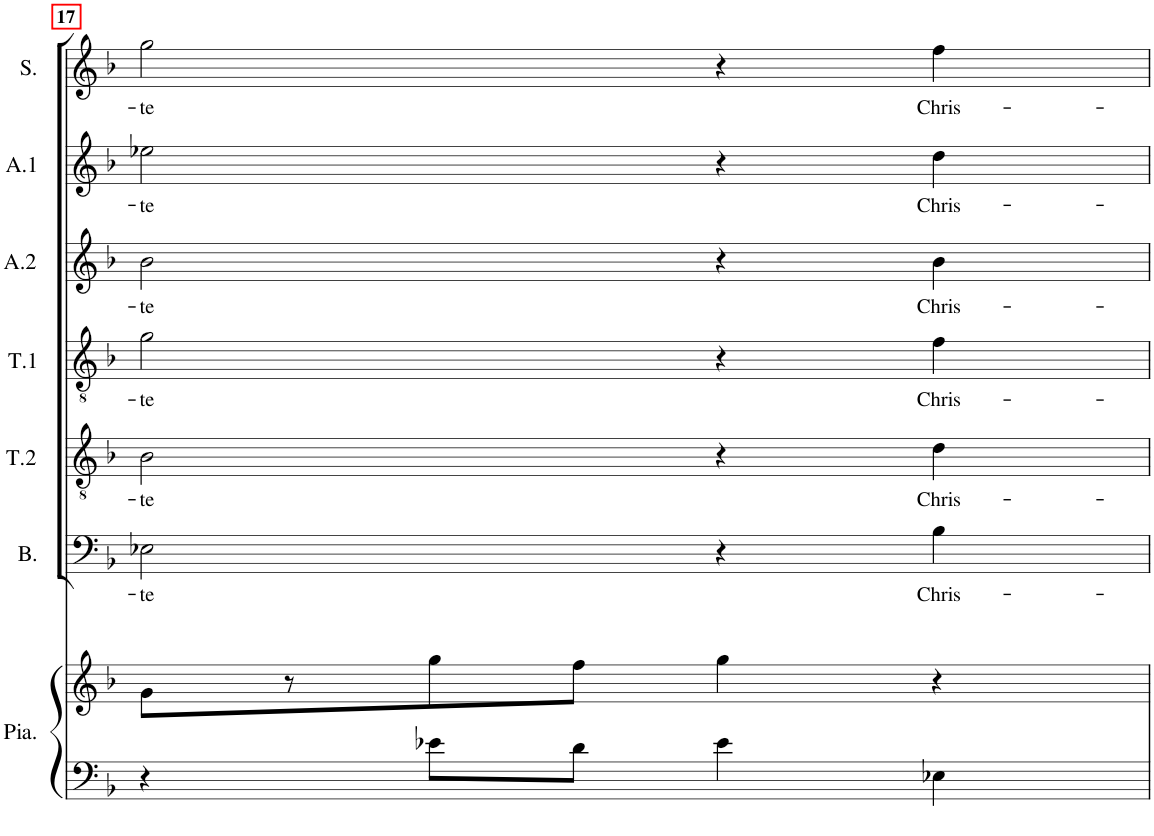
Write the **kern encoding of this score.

**kern	**kern	**kern	**text	**kern	**text	**kern	**text	**kern	**text	**kern	**text	**kern	**text
*part7	*part7	*part6	*part6	*part5	*part5	*part4	*part4	*part3	*part3	*part2	*part2	*part1	*part1
*staff8	*staff7	*staff6	*staff6	*staff5	*staff5	*staff4	*staff4	*staff3	*staff3	*staff2	*staff2	*staff1	*staff1
*I"Piano	*	*I"Basse	*	*I"Ténor 2	*	*I"Ténor 1	*	*I"Alto 2	*	*I"Alto 1	*	*I"Soprano	*
*I'Pia.	*	*I'B.	*	*I'T.2	*	*I'T.1	*	*I'A.2	*	*I'A.1	*	*I'S.	*
!!LO:PB:g=z
*clefF4	*clefG2	*clefF4	*	*clefGv2	*	*clefGv2	*	*clefG2	*	*clefG2	*	*clefG2	*
*k[b-]	*k[b-]	*k[b-]	*	*k[b-]	*	*k[b-]	*	*k[b-]	*	*k[b-]	*	*k[b-]	*
*M2/2	*M2/2	*M2/2	*	*M2/2	*	*M2/2	*	*M2/2	*	*M2/2	*	*M2/2	*
*met(c|)	*met(c|)	*met(c|)	*	*met(c|)	*	*met(c|)	*	*met(c|)	*	*met(c|)	*	*met(c|)	*
=17	=17	=17	=17	=17	=17	=17	=17	=17	=17	=17	=17	=17	=17
!	!	!	!LO:LY:b	!	!LO:LY:b	!	!LO:LY:b	!	!LO:LY:b	!	!LO:LY:b	!	!LO:LY:b
4r	8g\L	2E-X\	-te	2B-\	-te	2g\	-te	2b-\	-te	2ee-X\	-te	2gg\	-te
.	8r	.	.	.	.	.	.	.	.	.	.	.	.
8e-X\L	8gg\	.	.	.	.	.	.	.	.	.	.	.	.
8d\J	8ff\J	.	.	.	.	.	.	.	.	.	.	.	.
4e-\	4gg\	4r	.	4r	.	4r	.	4r	.	4r	.	4r	.
!	!	!	!LO:LY:b	!	!LO:LY:b	!	!LO:LY:b	!	!LO:LY:b	!	!LO:LY:b	!	!LO:LY:b
4E-X\	4r	4B-\	Chris-	4d\	Chris-	4f\	Chris-	4b-\	Chris-	4dd\	Chris-	4ff\	Chris-
=	=	=	=	=	=	=	=	=	=	=	=	=	=
*-	*-	*-	*-	*-	*-	*-	*-	*-	*-	*-	*-	*-	*-
